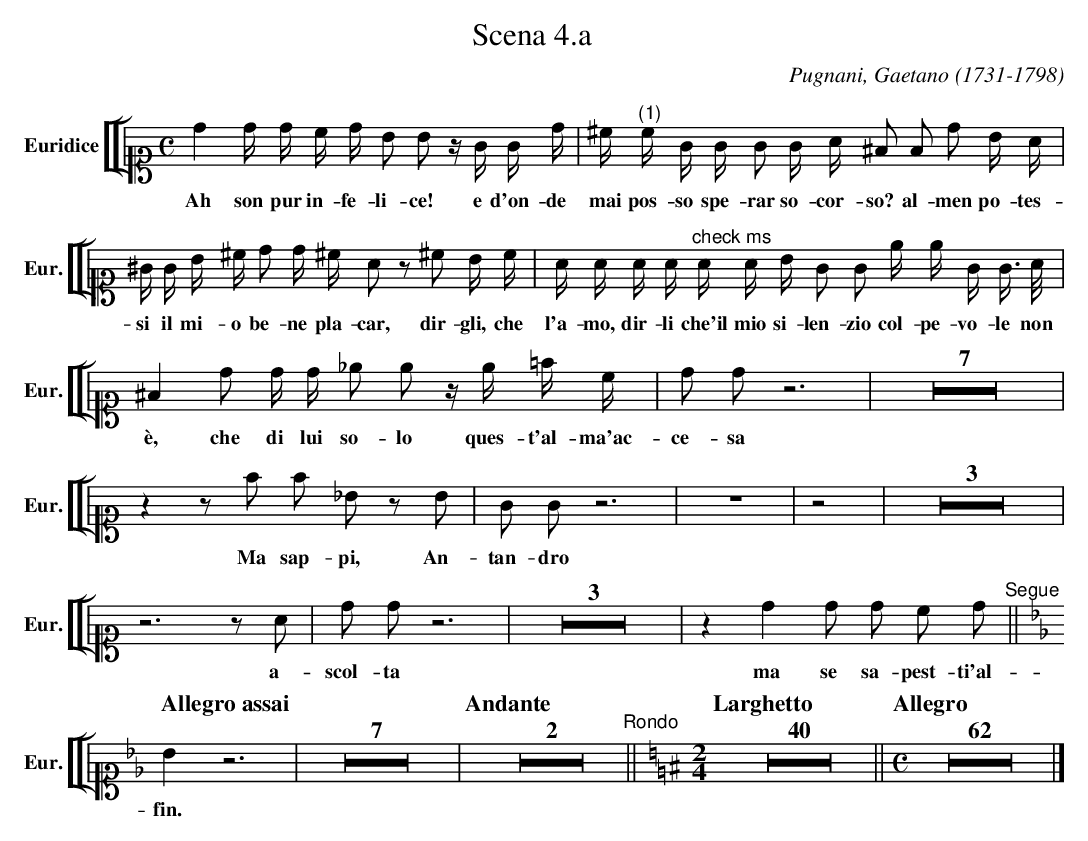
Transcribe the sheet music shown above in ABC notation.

X:1
T:Scena 4.a
C:Pugnani, Gaetano (1731-1798)
M:C
L:1/4
K:C
V: 20 clef=alto1 name="Euridice" sname="Eur."
%%staves [[ 20 ]]
   [L:1/8] d2 d/ d/ c/ d/  B B z/\
w: Ah son pur in-fe-li-ce!
   G/ G/ d/ | ^c/ "^(1)"c/ G/ G/ G G/ A/ ^F F d B/ A/ | ^G/ G/ B/ ^c/ d d/ ^c/ Az  \
w: e d'on-de mai pos-so spe-rar so-cor-so? al-men po-tes-si il mi-o be-ne pla-car,
   ^c B/ c/ | A/ A/ A/ A/ "^check ms" A/ A/ B/ G G e/ e/ G/ G/> A/ | ^F2 d d/ d/ _e  e z/ \
w: dir-gli, che l'a-mo, dir-li che'il mio si-len-zio col-pe-vo-le non \`e, che di lui so-lo
   e/ =f/ c/ | d d z6 | Z7 | z2 z \
w: ques-t'al-ma'ac-ce-sa
   f f _B z B | G G z6 | Z | z4 | Z3 | z6 \
w: Ma sap-pi, An-tan-dro
   zA | d d z6 | Z3 | z2 \
w: a-scol-ta
   d2 d d c d "^Segue" || [Q:"Allegro assai"] [K:Bb] B2 \
w: ma se sa-pest-ti'al-fin.
   z6| Z7 | [Q:"Andante"] Z2 "Rondo" || \
[M:2/4] [K:G] [Q:"Larghetto"] Z40 || \
[Q:"Allegro"] [M:C] [L:1/4] Z62 |] \
